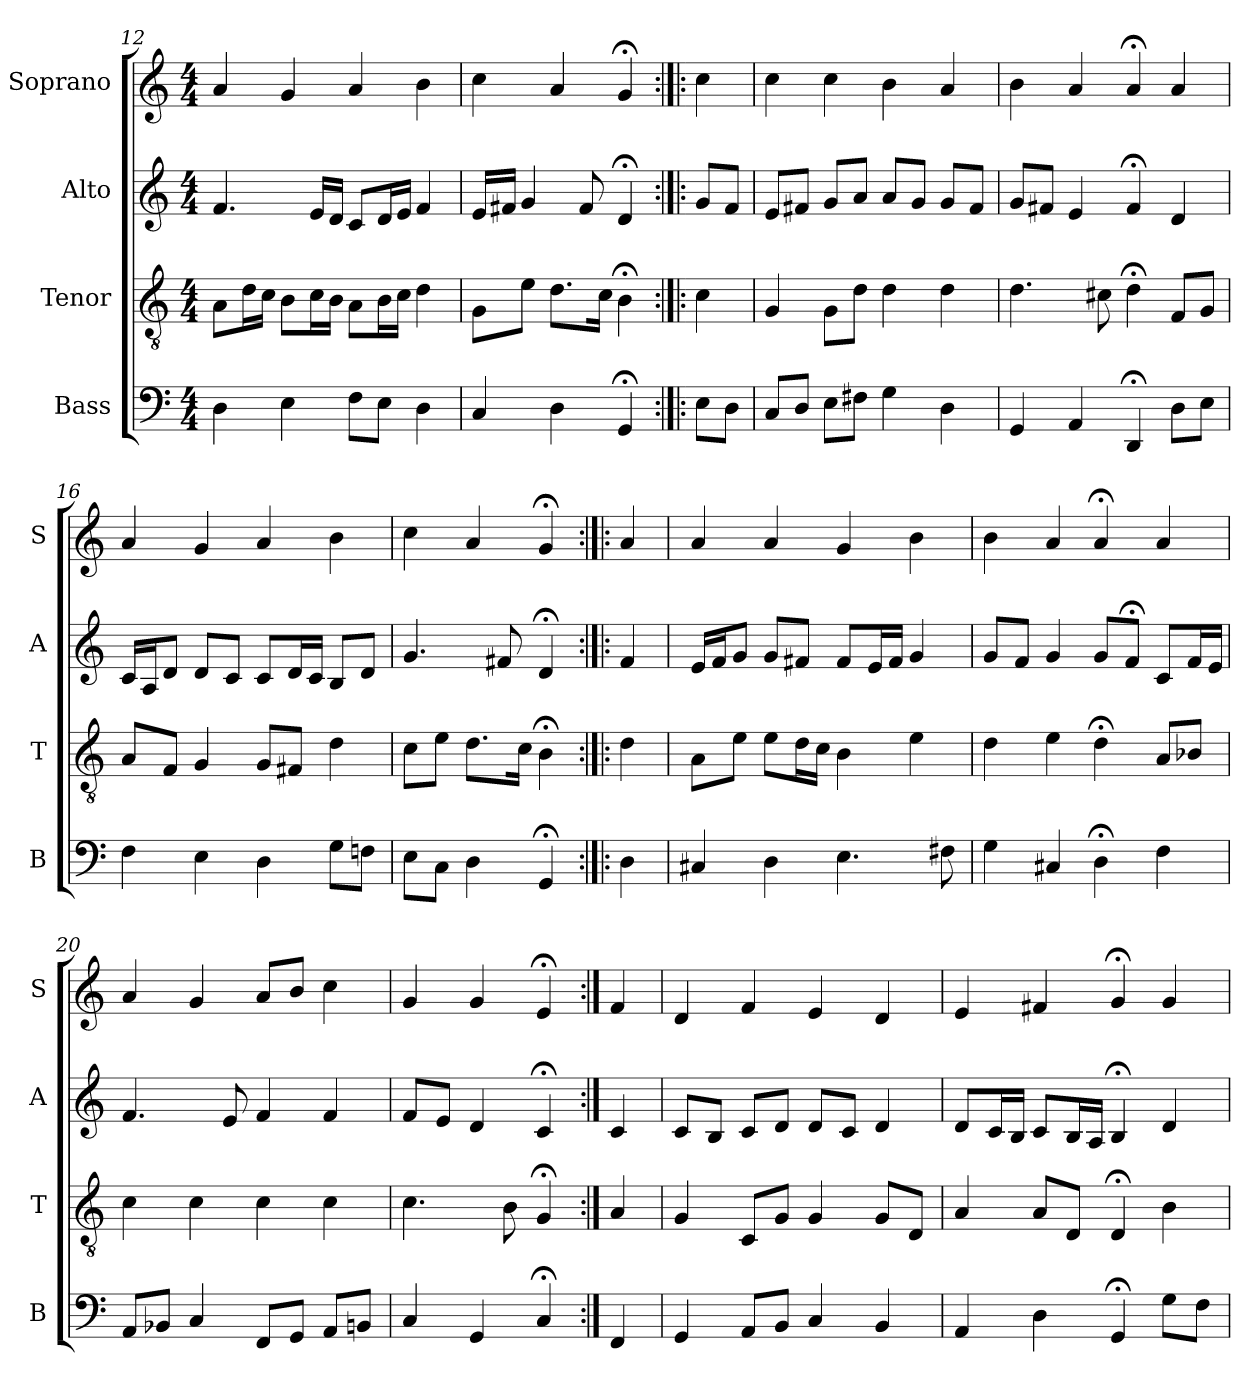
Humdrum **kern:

**kern	**kern	**kern	**kern
*part4	*part3	*part2	*part1
*staff4	*staff3	*staff2	*staff1
*I"Bass	*I"Tenor	*I"Alto	*I"Soprano
*I'B	*I'T	*I'A	*I'S
*clefF4	*clefGv2	*clefG2	*clefG2
*k[]	*k[]	*k[]	*k[]
*M4/4	*M4/4	*M4/4	*M4/4
=12	=12	=12	=12
4D\	8A\L	4.f/	4a/
.	16d\L	.	.
.	16c\JJ	.	.
4E\	8B\L	.	4g/
.	16c\L	16e/LL	.
.	16B\JJ	16d/JJ	.
8F\L	8A\L	8c/L	4a/
8E\J	16B\L	16d/L	.
.	16c\JJ	16e/JJ	.
4D\	4d\	4f/	4b\
=13	=13	=13	=13
4C/	8G\L	16e/LL	4cc\
.	.	16f#X/JJ	.
.	8e\J	4g/	.
4D\	8.d\L	.	4a/
.	.	8f#/	.
.	16c\Jk	.	.
4GG;</	4B;<\	4d;</	4g;</
=13b:|!|:	=13b:|!|:	=13b:|!|:	=13b:|!|:
8E\L	4c\	8g/L	4cc\
8D\J	.	8f/J	.
=14	=14	=14	=14
8C/L	4G/	8e/L	4cc\
8D/J	.	8f#X/J	.
8E\L	8G\L	8g/L	4cc\
8F#X\J	8d\J	8a/J	.
4G\	4d\	8a/L	4b\
.	.	8g/J	.
4D\	4d\	8g/L	4a/
.	.	8f#/J	.
=15	=15	=15	=15
4GG/	4.d\	8g/L	4b\
.	.	8f#X/J	.
4AA/	.	4e/	4a/
.	8c#X\	.	.
4DD;</	4d;<\	4f#;</	4a;</
8D\L	8F/L	4d/	4a/
8E\J	8G/J	.	.
=16	=16	=16	=16
4F\	8A/L	16c/LL	4a/
.	.	16A/J	.
.	8F/J	8d/J	.
4E\	4G/	8d/L	4g/
.	.	8c/J	.
4D\	8G/L	8c/L	4a/
.	8F#X/J	16d/L	.
.	.	16c/JJ	.
8G\L	4d\	8B/L	4b\
8Fn\J	.	8d/J	.
=17	=17	=17	=17
8E\L	8c\L	4.g/	4cc\
8C\J	8e\J	.	.
4D\	8.d\L	.	4a/
.	.	8f#X/	.
.	16c\Jk	.	.
4GG;</	4B;<\	4d;</	4g;</
=17b:|!|:	=17b:|!|:	=17b:|!|:	=17b:|!|:
4D\	4d\	4f/	4a/
=18	=18	=18	=18
4C#X/	8A\L	16e/LL	4a/
.	.	16f/J	.
.	8e\J	8g/J	.
4D\	8e\L	8g/L	4a/
.	16d\L	8f#X/J	.
.	16c\JJ	.	.
4.E\	4B\	8f#/L	4g/
.	.	16e/L	.
.	.	16f#/JJ	.
.	4e\	4g/	4b\
8F#X\	.	.	.
=19	=19	=19	=19
4G\	4d\	8g/L	4b\
.	.	8f/J	.
4C#X/	4e\	4g/	4a/
4D;<\	4d;<\	8g/L	4a;</
.	.	8f;</J	.
4F\	8A/L	8c/L	4a/
.	8B-X/J	16f/L	.
.	.	16e/JJ	.
=20	=20	=20	=20
8AA/L	4c\	4.f/	4a/
8BB-X/J	.	.	.
4C/	4c\	.	4g/
.	.	8e/	.
8FF/L	4c\	4f/	8a/L
8GG/J	.	.	8b/J
8AA/L	4c\	4f/	4cc\
8BBn/J	.	.	.
=21	=21	=21	=21
4C/	4.c\	8f/L	4g/
.	.	8e/J	.
4GG/	.	4d/	4g/
.	8B\	.	.
4C;</	4G;</	4c;</	4e;</
=21b:|!	=21b:|!	=21b:|!	=21b:|!
4FF/	4A/	4c/	4f/
=22	=22	=22	=22
4GG/	4G/	8c/L	4d/
.	.	8B/J	.
8AA/L	8C/L	8c/L	4f/
8BB/J	8G/J	8d/J	.
4C/	4G/	8d/L	4e/
.	.	8c/J	.
4BB/	8G/L	4d/	4d/
.	8D/J	.	.
=23	=23	=23	=23
4AA/	4A/	8d/L	4e/
.	.	16c/L	.
.	.	16B/JJ	.
4D\	8A/L	8c/L	4f#X/
.	8D/J	16B/L	.
.	.	16A/JJ	.
4GG;</	4D;</	4B;</	4g;</
8G\L	4B\	4d/	4g/
8F\J	.	.	.
=	=	=	=
*-	*-	*-	*-
